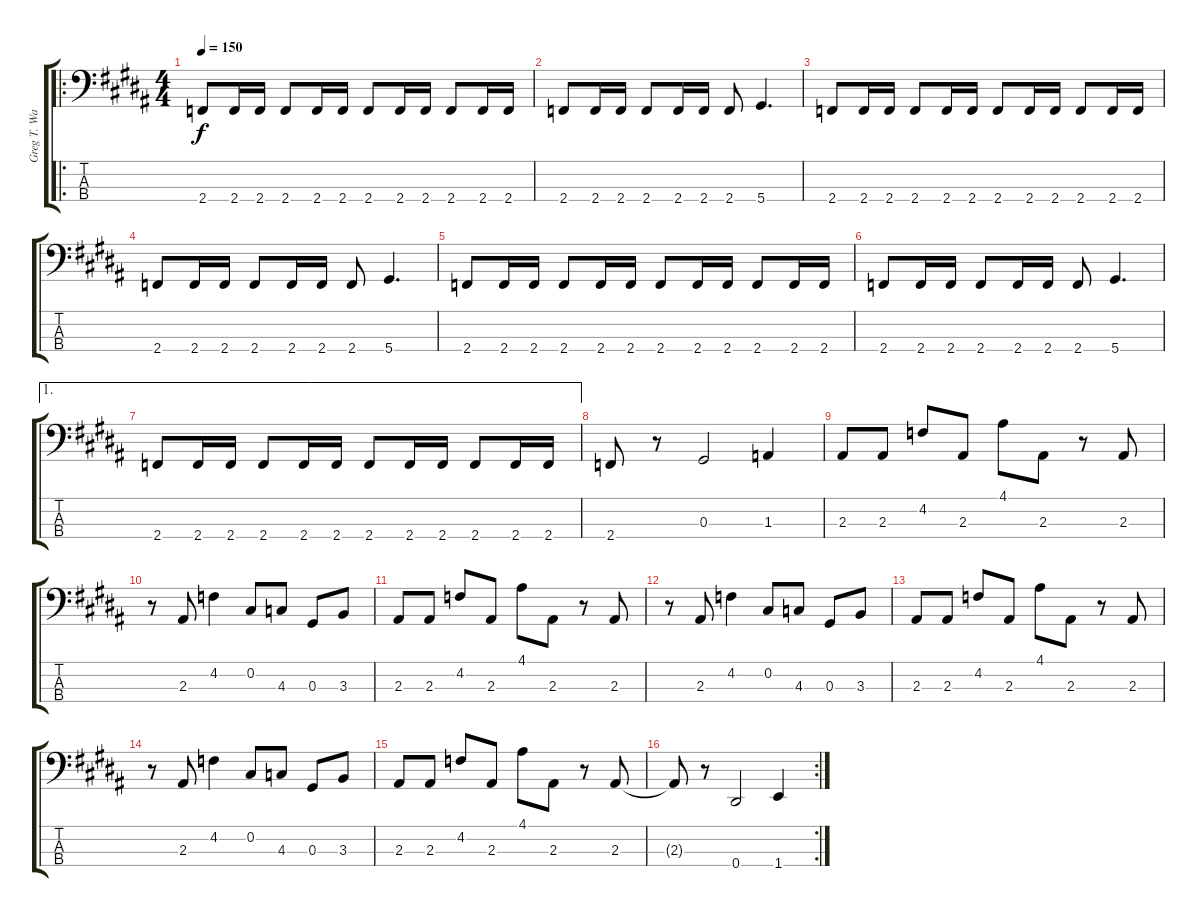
\track ("Greg T. Walker Bass" "Greg T. Wa") {instrument electricbassfinger}
\staff {score tabs}
\tuning (Gb2 Db2 Ab1 Eb1) {hide}
\ro
\ts (4 4)
\tempo 150
\clef f4
\ks b
2.4.8{dy f} 2.4.16 2.4.16 2.4.8 2.4.16 2.4.16 2.4.8 2.4.16 2.4.16 2.4.8 2.4.16 2.4.16 |
2.4.8 2.4.16 2.4.16 2.4.8 2.4.16 2.4.16 2.4.8 5.4.4{d} |
2.4.8 2.4.16 2.4.16 2.4.8 2.4.16 2.4.16 2.4.8 2.4.16 2.4.16 2.4.8 2.4.16 2.4.16 |
2.4.8 2.4.16 2.4.16 2.4.8 2.4.16 2.4.16 2.4.8 5.4.4{d} |
2.4.8 2.4.16 2.4.16 2.4.8 2.4.16 2.4.16 2.4.8 2.4.16 2.4.16 2.4.8 2.4.16 2.4.16 |
2.4.8 2.4.16 2.4.16 2.4.8 2.4.16 2.4.16 2.4.8 5.4.4{d} |
\ae 1
2.4.8 2.4.16 2.4.16 2.4.8 2.4.16 2.4.16 2.4.8 2.4.16 2.4.16 2.4.8 2.4.16 2.4.16 |
2.4.8 r.8 0.3.2 1.3.4 |
2.3.8 2.3.8 4.2.8 2.3.8 4.1.8 2.3.8 r.8 2.3.8 |
r.8 2.3.8 4.2.4 0.2.8 4.3.8 0.3.8 3.3.8 |
2.3.8 2.3.8 4.2.8 2.3.8 4.1.8 2.3.8 r.8 2.3.8 |
r.8 2.3.8 4.2.4 0.2.8 4.3.8 0.3.8 3.3.8 |
2.3.8 2.3.8 4.2.8 2.3.8 4.1.8 2.3.8 r.8 2.3.8 |
r.8 2.3.8 4.2.4 0.2.8 4.3.8 0.3.8 3.3.8 |
2.3.8 2.3.8 4.2.8 2.3.8 4.1.8 2.3.8 r.8 2.3.8 |
\rc 2
2.3{t}.8 r.8 0.4.2 1.4.4
